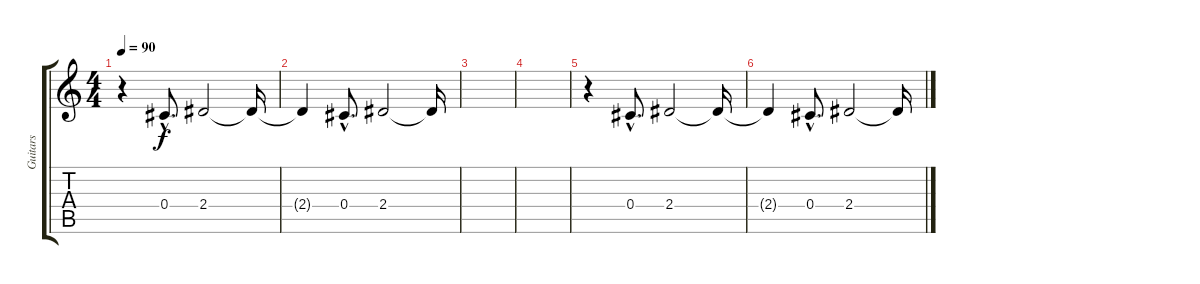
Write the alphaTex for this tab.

\track ("Guitars" "Guitars") {instrument overdrivenguitar}
\staff {score tabs}
\tuning (Eb4 Bb3 Gb3 Db3 Ab2 Eb2) {hide}
\ts (4 4)
\tempo 90
\clef g2
\ks c
r.4{dy f} 0.4{hac}.8{d} 2.4.2 2.4{t}.16 |
2.4{t}.4 0.4{hac}.8{d} 2.4.2 2.4{t}.16 |
|
|
r.4 0.4{hac}.8{d} 2.4.2 2.4{t}.16 |
2.4{t}.4 0.4{hac}.8{d} 2.4.2 2.4{t}.16
